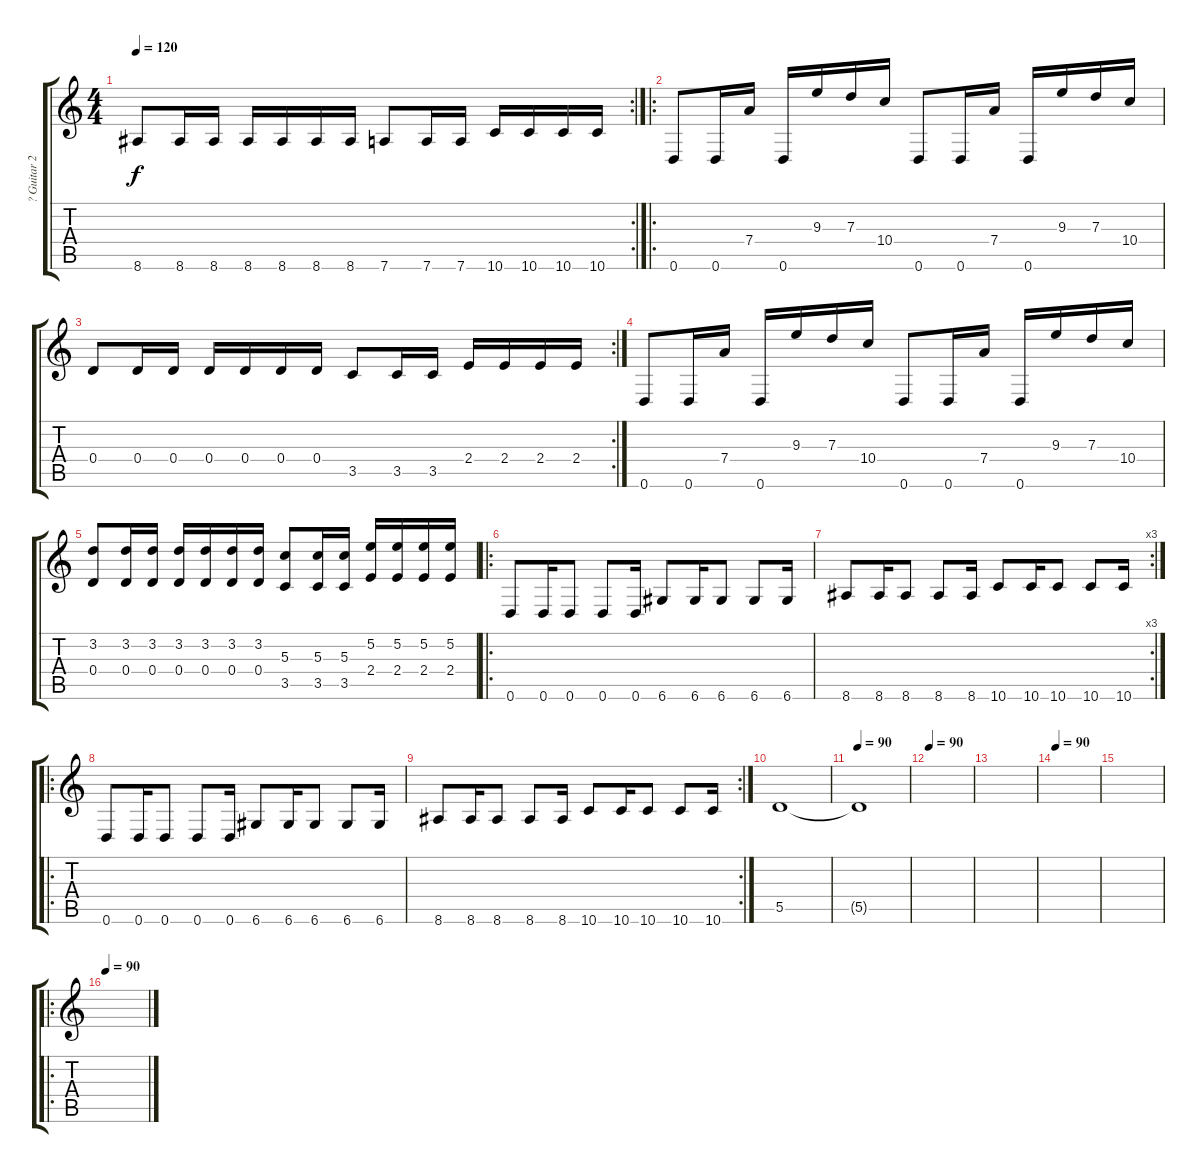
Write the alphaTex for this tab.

\track ("? Guitar 2" "? Guitar 2") {instrument overdrivenguitar}
\staff {score tabs}
\tuning (E4 B3 G3 D3 A2 D2) {hide}
\rc 2
\ts (4 4)
\tempo 120
\clef g2
\ks c
8.6.8{dy f} 8.6.16 8.6.16 8.6.16 8.6.16 8.6.16 8.6.16 7.6.8 7.6.16 7.6.16 10.6.16 10.6.16 10.6.16 10.6.16 |
\ro
0.6.8 0.6.16 7.4.16 0.6.16 9.3.16 7.3.16 10.4.16 0.6.8 0.6.16 7.4.16 0.6.16 9.3.16 7.3.16 10.4.16 |
\rc 2
0.4.8 0.4.16 0.4.16 0.4.16 0.4.16 0.4.16 0.4.16 3.5.8 3.5.16 3.5.16 2.4.16 2.4.16 2.4.16 2.4.16 |
0.6.8 0.6.16 7.4.16 0.6.16 9.3.16 7.3.16 10.4.16 0.6.8 0.6.16 7.4.16 0.6.16 9.3.16 7.3.16 10.4.16 |
(3.2 0.4).8 (3.2 0.4).16 (3.2 0.4).16 (3.2 0.4).16 (3.2 0.4).16 (3.2 0.4).16 (3.2 0.4).16 (5.3 3.5).8 (5.3 3.5).16 (5.3 3.5).16 (5.2 2.4).16 (5.2 2.4).16 (5.2 2.4).16 (5.2 2.4).16 |
\ro
0.6.8 0.6.16 0.6.8 0.6.8 0.6.16 6.6.8 6.6.16 6.6.8 6.6.8 6.6.16 |
\rc 3
8.6.8 8.6.16 8.6.8 8.6.8 8.6.16 10.6.8 10.6.16 10.6.8 10.6.8 10.6.16 |
\ro
0.6.8 0.6.16 0.6.8 0.6.8 0.6.16 6.6.8 6.6.16 6.6.8 6.6.8 6.6.16 |
\rc 2
8.6.8 8.6.16 8.6.8 8.6.8 8.6.16 10.6.8 10.6.16 10.6.8 10.6.8 10.6.16 |
5.5.1 |
\tempo 90
5.5{t}.1 |
\tempo 90
|
|
\tempo 90
|
|
\ro
\tempo 90
